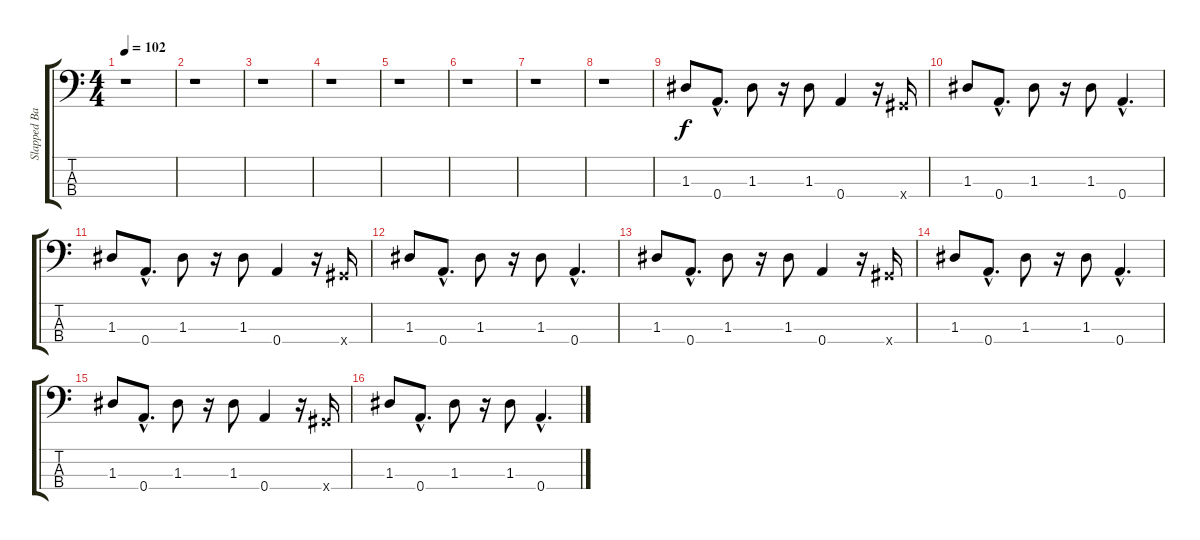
\track ("Slapped Bass (Fieldy)" "Slapped Ba") {instrument slapbass1}
\staff {score tabs}
\tuning (F3 G2 D2 A1) {hide}
\ts (4 4)
\tempo 102
\clef f4
\ks c
r.1{dy f} |
r.1 |
r.1 |
r.1 |
r.1 |
r.1 |
r.1 |
r.1 |
1.3.8 0.4{hac}.8{d} 1.3.8 r.16 1.3.8 0.4.4 r.16 -1.4{x}.16 |
1.3.8 0.4{hac}.8{d} 1.3.8 r.16 1.3.8 0.4{hac}.4{d} |
1.3.8 0.4{hac}.8{d} 1.3.8 r.16 1.3.8 0.4.4 r.16 -1.4{x}.16 |
1.3.8 0.4{hac}.8{d} 1.3.8 r.16 1.3.8 0.4{hac}.4{d} |
1.3.8 0.4{hac}.8{d} 1.3.8 r.16 1.3.8 0.4.4 r.16 -1.4{x}.16 |
1.3.8 0.4{hac}.8{d} 1.3.8 r.16 1.3.8 0.4{hac}.4{d} |
1.3.8 0.4{hac}.8{d} 1.3.8 r.16 1.3.8 0.4.4 r.16 -1.4{x}.16 |
1.3.8 0.4{hac}.8{d} 1.3.8 r.16 1.3.8 0.4{hac}.4{d}
